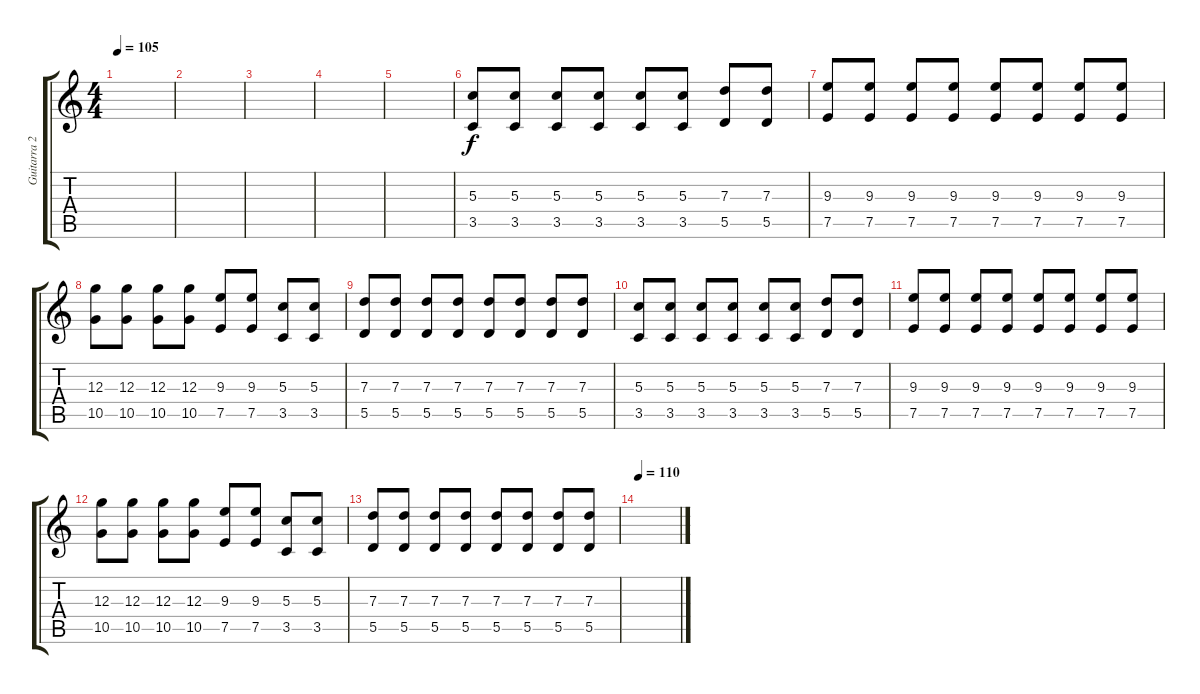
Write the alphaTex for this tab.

\track ("Guitarra 2" "Guitarra 2") {instrument distortionguitar}
\staff {score tabs}
\tuning (E4 B3 G3 D3 A2 D2) {hide}
\ts (4 4)
\tempo 105
\clef g2
\ks c
|
|
|
|
|
(5.3 3.5).8 (5.3 3.5).8 (5.3 3.5).8 (5.3 3.5).8 (5.3 3.5).8 (5.3 3.5).8 (7.3 5.5).8 (7.3 5.5).8 |
(9.3 7.5).8 (9.3 7.5).8 (9.3 7.5).8 (9.3 7.5).8 (9.3 7.5).8 (9.3 7.5).8 (9.3 7.5).8 (9.3 7.5).8 |
(12.3 10.5).8 (12.3 10.5).8 (12.3 10.5).8 (12.3 10.5).8 (9.3 7.5).8 (9.3 7.5).8 (5.3 3.5).8 (5.3 3.5).8 |
(7.3 5.5).8 (7.3 5.5).8 (7.3 5.5).8 (7.3 5.5).8 (7.3 5.5).8 (7.3 5.5).8 (7.3 5.5).8 (7.3 5.5).8 |
(5.3 3.5).8 (5.3 3.5).8 (5.3 3.5).8 (5.3 3.5).8 (5.3 3.5).8 (5.3 3.5).8 (7.3 5.5).8 (7.3 5.5).8 |
(9.3 7.5).8 (9.3 7.5).8 (9.3 7.5).8 (9.3 7.5).8 (9.3 7.5).8 (9.3 7.5).8 (9.3 7.5).8 (9.3 7.5).8 |
(12.3 10.5).8 (12.3 10.5).8 (12.3 10.5).8 (12.3 10.5).8 (9.3 7.5).8 (9.3 7.5).8 (5.3 3.5).8 (5.3 3.5).8 |
(7.3 5.5).8 (7.3 5.5).8 (7.3 5.5).8 (7.3 5.5).8 (7.3 5.5).8 (7.3 5.5).8 (7.3 5.5).8 (7.3 5.5).8 |
\tempo 110
